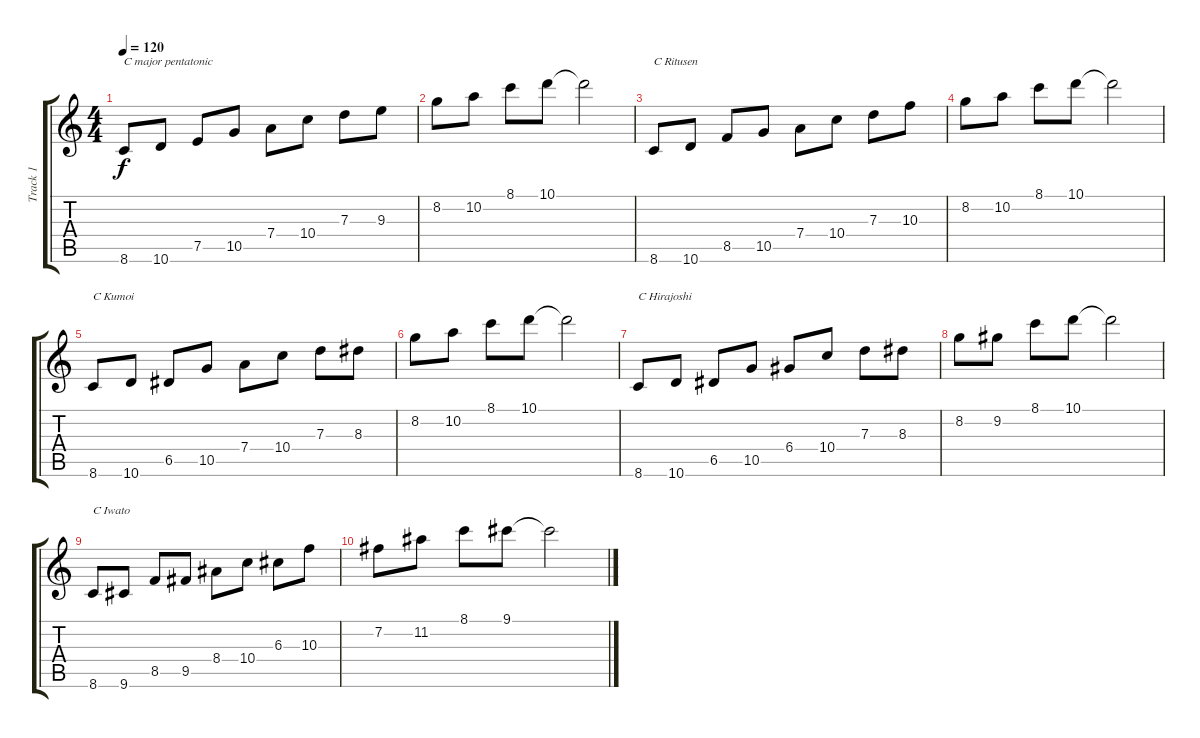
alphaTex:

\track ("Track 1" "Track 1") {instrument electricguitarclean}
\staff {score tabs}
\tuning (E4 B3 G3 D3 A2 E2) {hide}
\ts (4 4)
\tempo 120
\clef g2
\ks c
8.6.8{txt "C major pentatonic" dy f instrument electricguitarclean} 10.6.8 7.5.8 10.5.8 7.4.8 10.4.8 7.3.8 9.3.8 |
8.2.8 10.2.8 8.1.8 10.1.8 10.1{t}.2 |
8.6.8{txt "C Ritusen"} 10.6.8 8.5.8 10.5.8 7.4.8 10.4.8 7.3.8 10.3.8 |
8.2.8 10.2.8 8.1.8 10.1.8 10.1{t}.2 |
8.6.8{txt "C Kumoi"} 10.6.8 6.5.8 10.5.8 7.4.8 10.4.8 7.3.8 8.3.8 |
8.2.8 10.2.8 8.1.8 10.1.8 10.1{t}.2 |
8.6.8{txt "C Hirajoshi"} 10.6.8 6.5.8 10.5.8 6.4.8 10.4.8 7.3.8 8.3.8 |
8.2.8 9.2.8 8.1.8 10.1.8 10.1{t}.2 |
8.6.8{txt "C Iwato"} 9.6.8 8.5.8 9.5.8 8.4.8 10.4.8 6.3.8 10.3.8 |
7.2.8 11.2.8 8.1.8 9.1.8 9.1{t}.2
